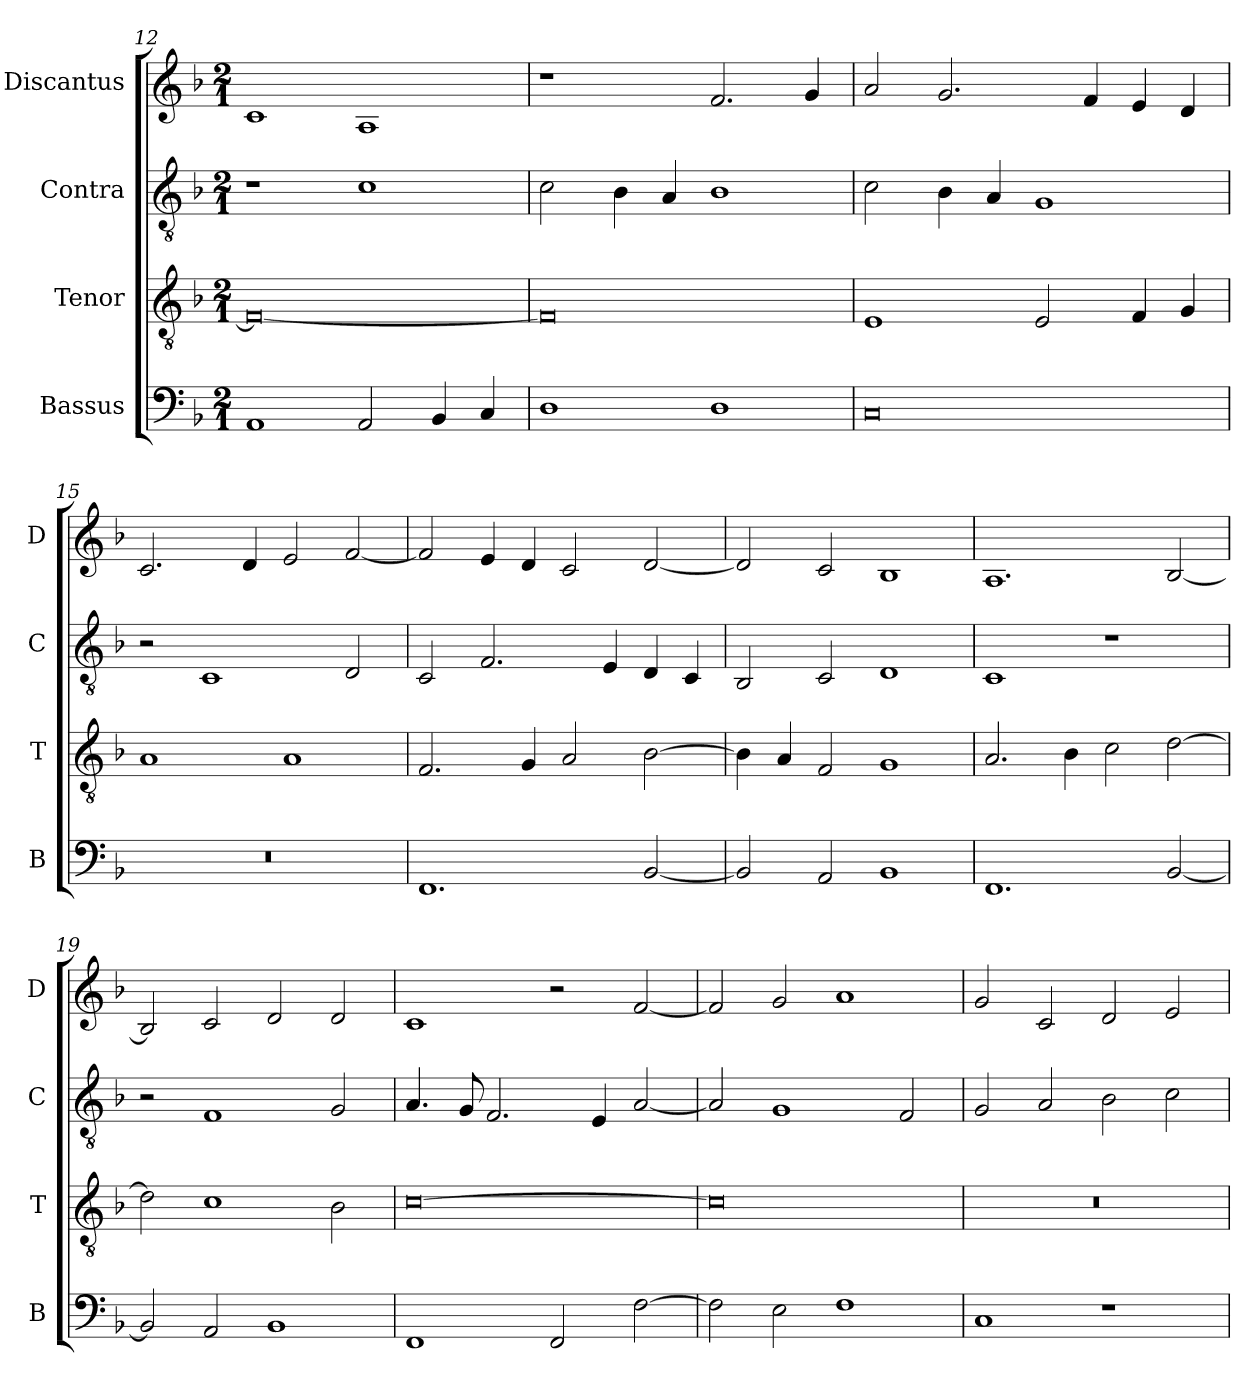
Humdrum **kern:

**kern	**kern	**kern	**kern
*part4	*part3	*part2	*part1
*staff4	*staff3	*staff2	*staff1
*I"Bassus	*I"Tenor	*I"Contra	*I"Discantus
*I'B	*I'T	*I'C	*I'D
*clefF4	*clefGv2	*clefGv2	*clefG2
*k[b-]	*k[b-]	*k[b-]	*k[b-]
*M2/1	*M2/1	*M2/1	*M2/1
=12	=12	=12	=12
1AA	0F_	1r	1c
2AA/	.	1c	1A
4BB-/	.	.	.
4C/	.	.	.
=13	=13	=13	=13
1D	0F]	2c\	1r
.	.	4B-\	.
.	.	4A/	.
1D	.	1B-	2.f/
.	.	.	4g/
=14	=14	=14	=14
0C	1E	2c\	2a/
.	.	4B-\	2.g/
.	.	4A/	.
.	2E/	1G	.
.	.	.	4f/
.	4F/	.	4e/
.	4G/	.	4d/
=15	=15	=15	=15
0r	1A	2r	2.c/
.	.	1C	.
.	.	.	4d/
.	1A	.	2e/
.	.	2D/	[2f/
=16	=16	=16	=16
1.FF	2.F/	2C/	2f/]
.	.	2.F/	4e/
.	4G/	.	4d/
.	2A/	.	2c/
.	.	4E/	.
[2BB-/	[2B-\	4D/	[2d/
.	.	4C/	.
=17	=17	=17	=17
2BB-/]	4B-\]	2BB-/	2d/]
.	4A/	.	.
2AA/	2F/	2C/	2c/
1BB-	1G	1D	1B-
=18	=18	=18	=18
1.FF	2.A/	1C	1.A
.	4B-\	.	.
.	2c\	1r	.
[2BB-/	[2d\	.	[2B-/
=19	=19	=19	=19
2BB-/]	2d\]	2r	2B-/]
2AA/	1c	1F	2c/
1BB-	.	.	2d/
.	2B-\	2G/	2d/
=20	=20	=20	=20
1FF	[0c	4.A/	1c
.	.	8G/	.
.	.	2.F/	.
2FF/	.	.	2r
.	.	4E/	.
[2F\	.	[2A/	[2f/
=21	=21	=21	=21
2F\]	0c]	2A/]	2f/]
2E\	.	1G	2g/
1F	.	.	1a
.	.	2F/	.
=22	=22	=22	=22
1C	0r	2G/	2g/
.	.	2A/	2c/
1r	.	2B-\	2d/
.	.	2c\	2e/
=	=	=	=
*-	*-	*-	*-
